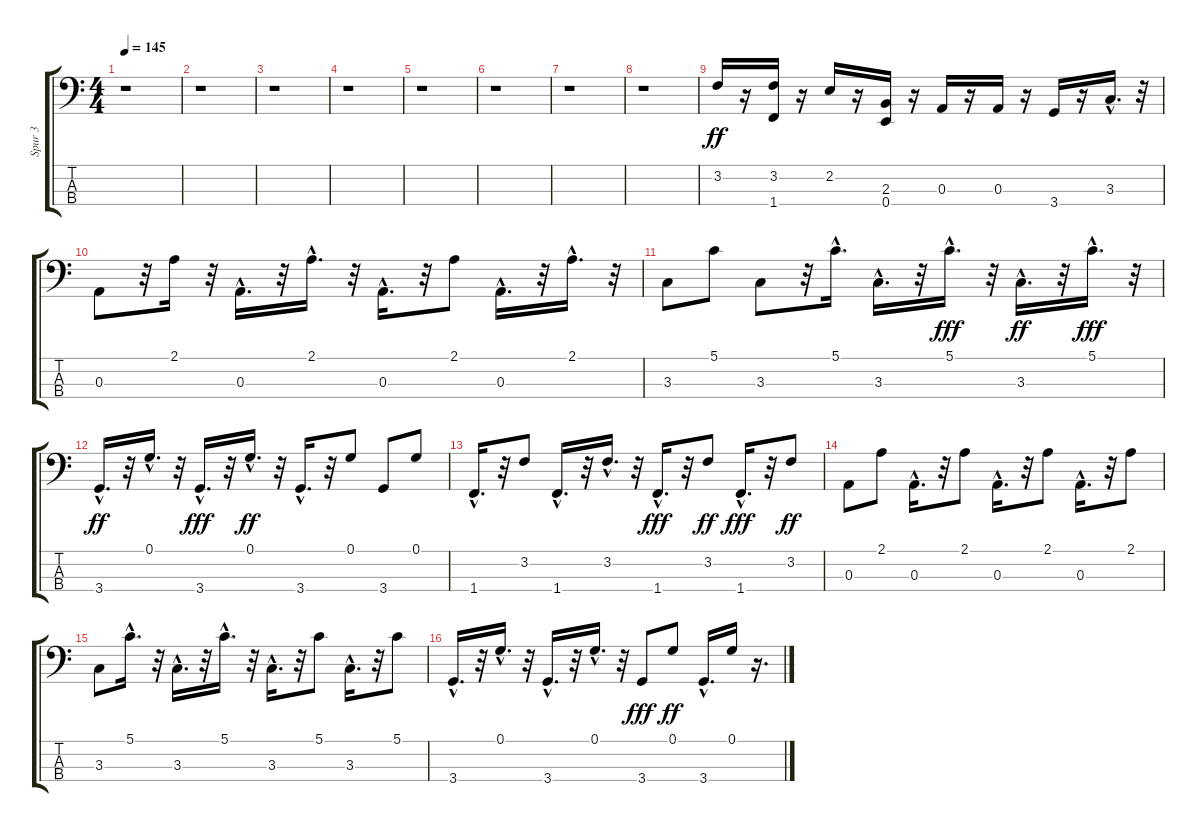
\track ("Spur 3" "Spur 3") {instrument electricbassfinger}
\staff {score tabs}
\tuning (G2 D2 A1 E1) {hide}
\ts (4 4)
\tempo 145
\clef f4
\ks c
r.1{dy ff instrument electricbassfinger} |
r.1 |
r.1 |
r.1 |
r.1 |
r.1 |
r.1 |
r.1 |
3.2.16 r.16 (3.2 1.4).16 r.16 2.2.16 r.16 (2.3 0.4).16 r.16 0.3.16 r.16 0.3.16 r.16 3.4.16 r.16 3.3{hac}.16{d} r.32 |
0.3.8 r.32 2.1.16 r.32 0.3{hac}.16{d} r.32 2.1{hac}.16{d} r.32 0.3{hac}.16{d} r.32 2.1.8 0.3{hac}.16{d} r.32 2.1{hac}.16{d} r.32 |
3.3.8 5.1.8 3.3.8 r.32 5.1{hac}.16{d} 3.3{hac}.16{d} r.32 5.1{hac}.16{d dy fff} r.32 3.3{hac}.16{d dy ff} r.32 5.1{hac}.16{d dy fff} r.32 |
3.4{hac}.16{d dy ff} r.32 0.1{hac}.16{d} r.32 3.4{hac}.16{d dy fff} r.32 0.1{hac}.16{d dy ff} r.32 3.4{hac}.16{d} r.32 0.1.8 3.4.8 0.1.8 |
1.4{hac}.16{d} r.32 3.2.8 1.4{hac}.16{d} r.32 3.2{hac}.16{d} r.32 1.4{hac}.16{d dy fff} r.32 3.2.8{dy ff} 1.4{hac}.16{d dy fff} r.32 3.2.8{dy ff} |
0.3.8 2.1.8 0.3{hac}.16{d} r.32 2.1.8 0.3{hac}.16{d} r.32 2.1.8 0.3{hac}.16{d} r.32 2.1.8 |
3.3.8 5.1{hac}.16{d} r.32 3.3{hac}.16{d} r.32 5.1{hac}.16{d} r.32 3.3{hac}.16{d} r.32 5.1.8 3.3{hac}.16{d} r.32 5.1.8 |
3.4{hac}.16{d} r.32 0.1{hac}.16{d} r.32 3.4{hac}.16{d} r.32 0.1{hac}.16{d} r.32 3.4.8{dy fff} 0.1.8{dy ff} 3.4{hac}.16{d} 0.1.16 r.16{d}
